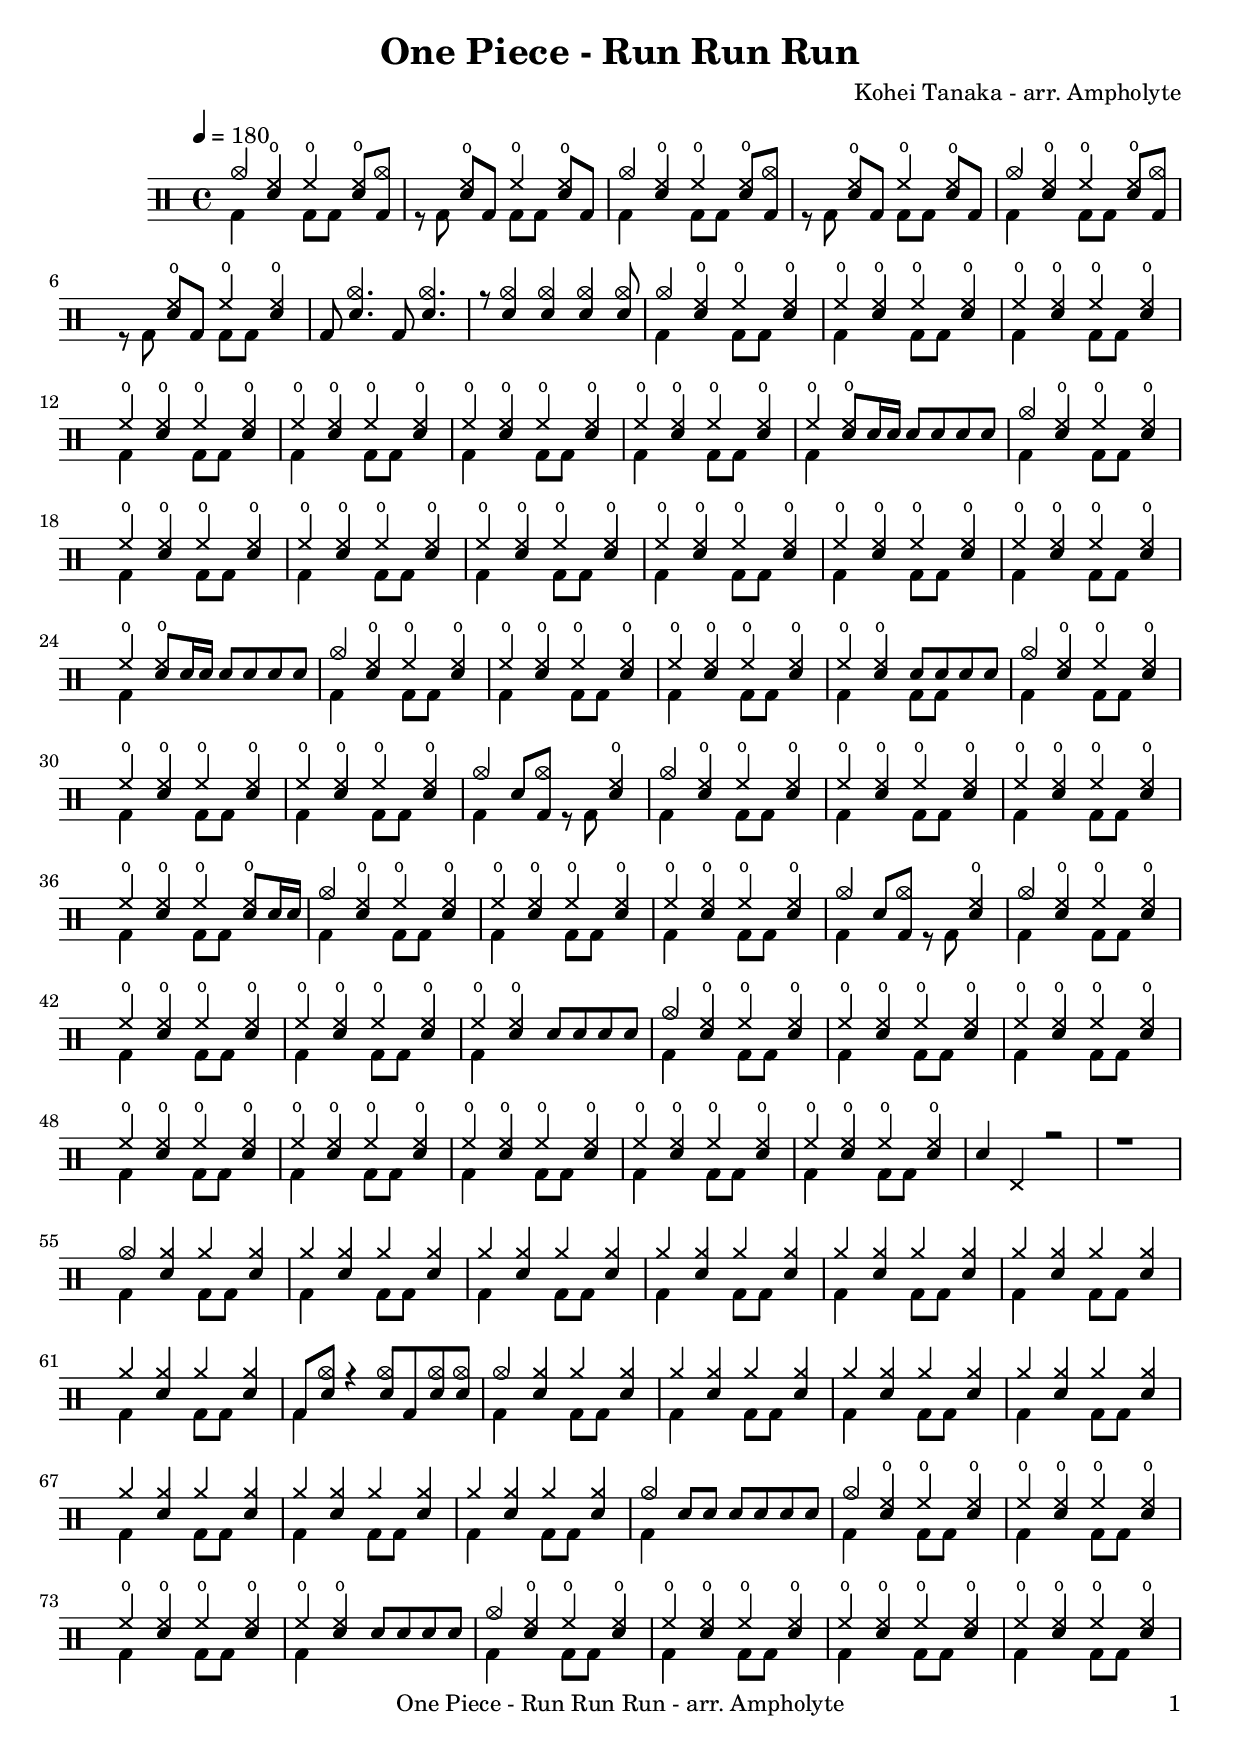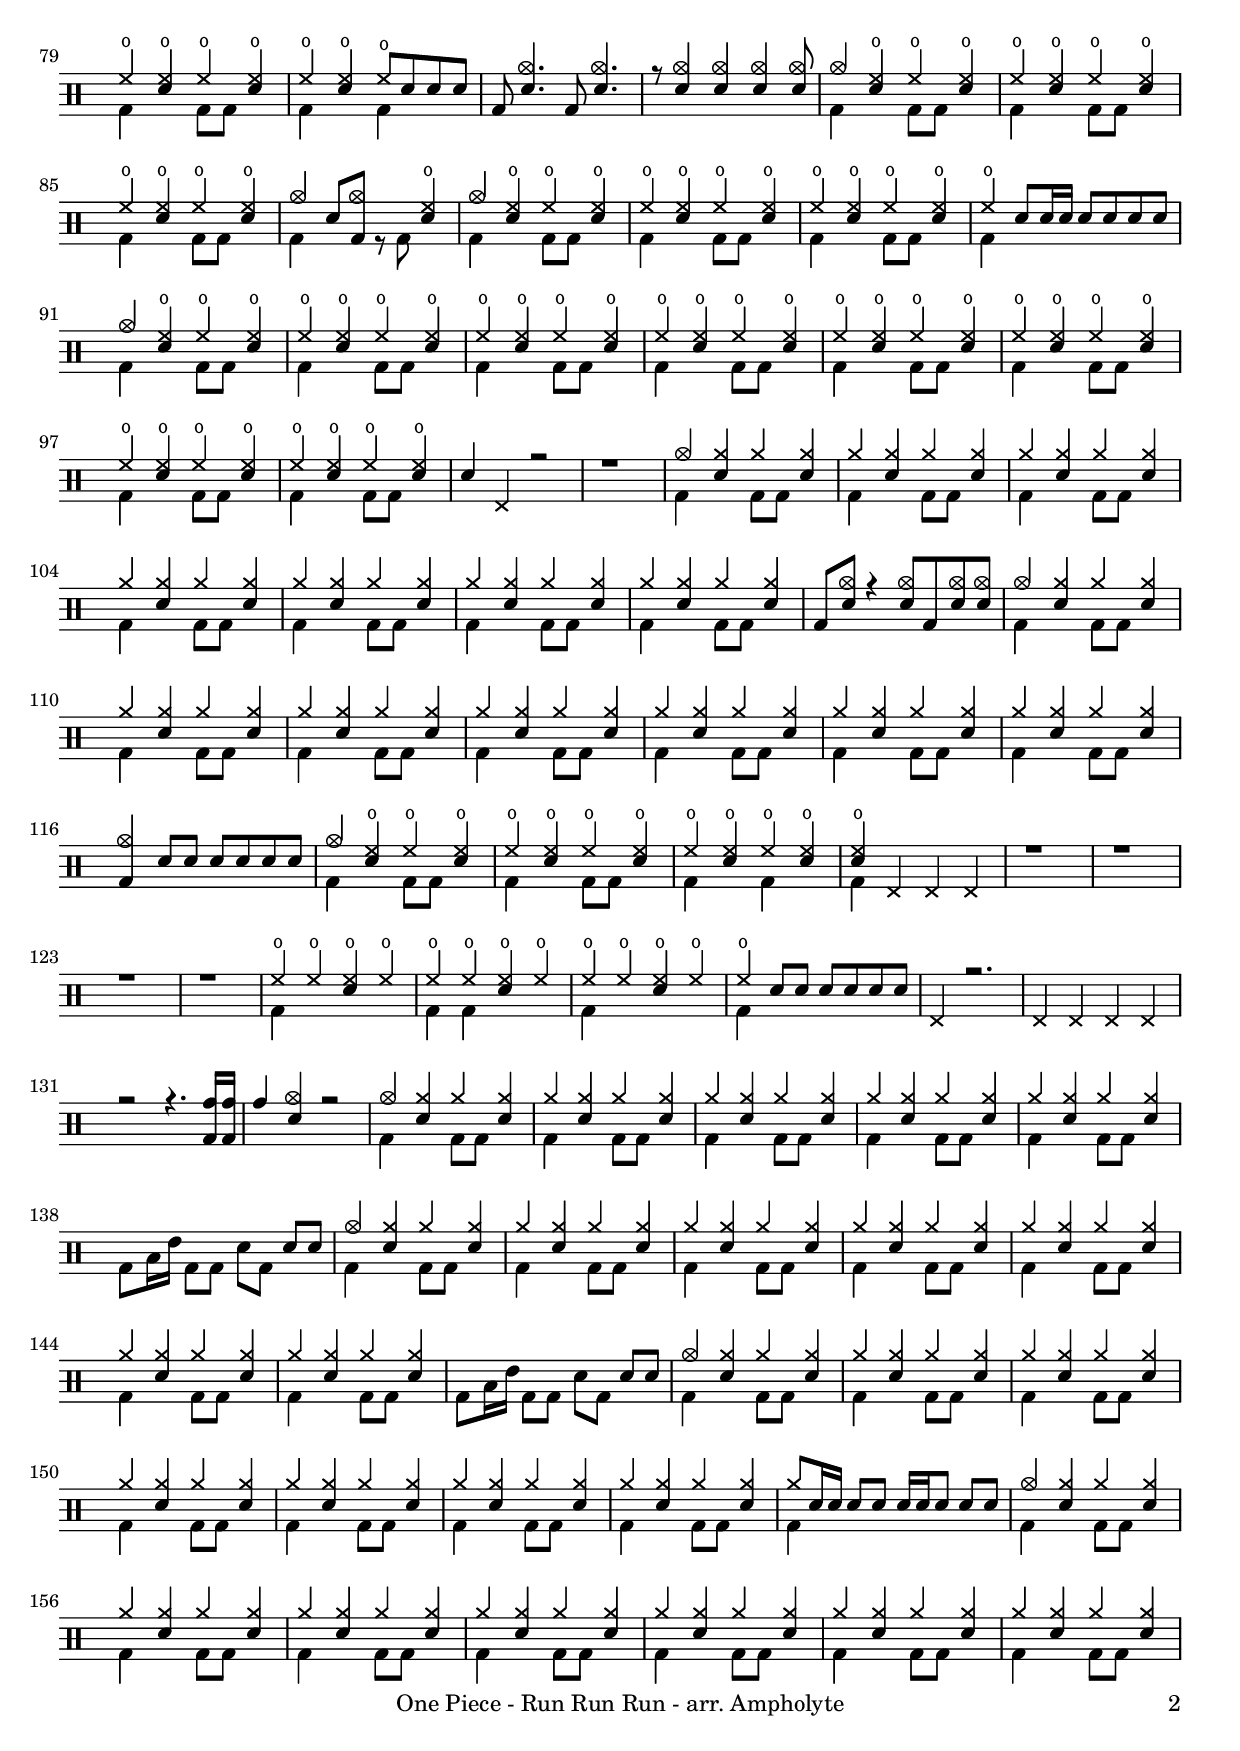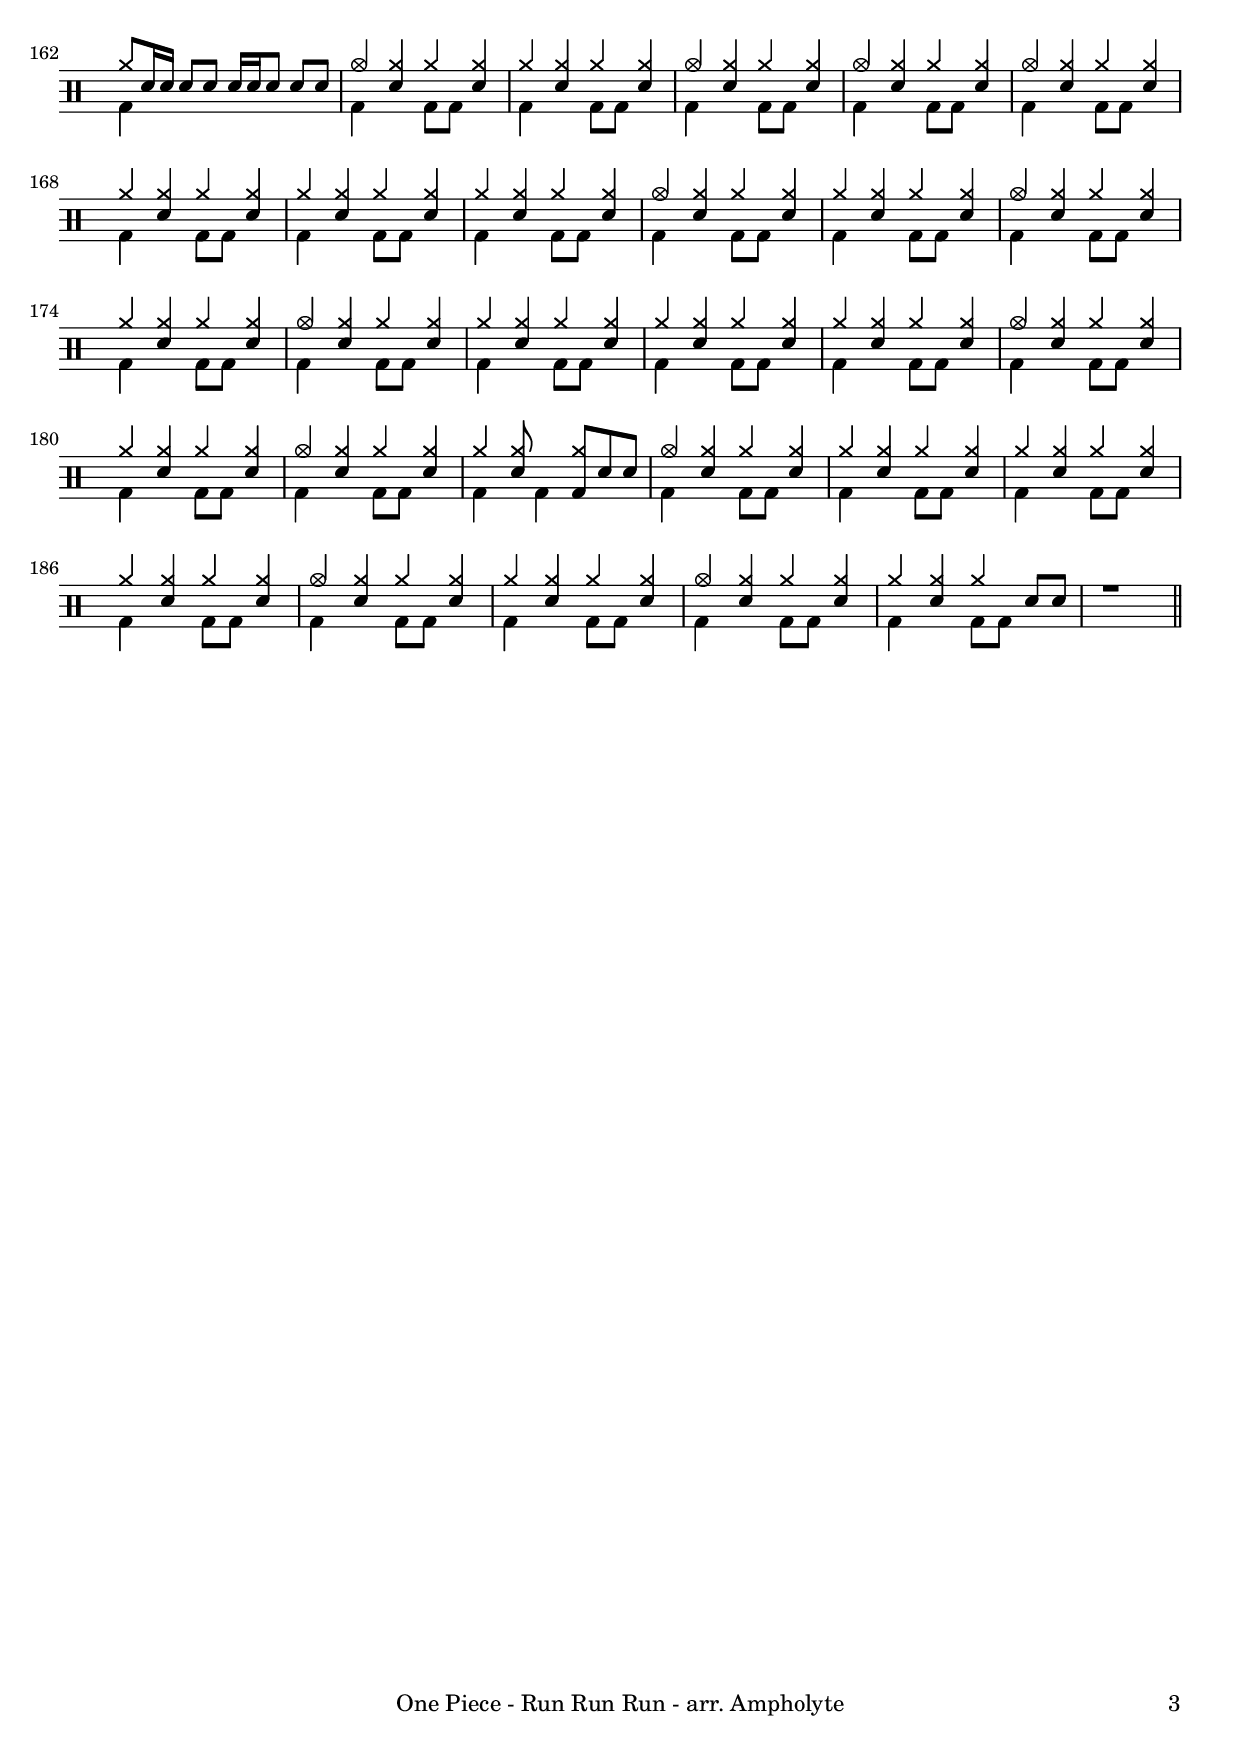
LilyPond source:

\version "2.12.3"

%{
  frappe baguette : ss
  grosse caisse : bd
  caisse claire : sn
  tom aigu : tomh
  tom medium : tommh
  tom basse : toml
  charleston : hh
  charleston ouvert : hho
  charleston mi-ouvert : hhho
  charleston ferme : hh
  pedale charleston : hhp
  crach :  cymc
  ride : cymcb

  %}

  \header {
    title = "One Piece - Run Run Run"
    composer = "Kohei Tanaka - arr. Ampholyte"

  }

  \paper {
    print-page-number = ##t
    print-first-page-number = ##t
    oddHeaderMarkup = \markup \null
    evenHeaderMarkup = \markup \null
    oddFooterMarkup = \markup {
      \fill-line {
        \on-the-fly \print-page-number-check-first
        \fromproperty #'header:"One Piece - Run Run Run - arr. Ampholyte"
        \fromproperty #'page:page-number-string
      }
    }
    evenFooterMarkup = \oddFooterMarkup

    % Pour reduire sur une seule page

    % system-system-spacing = #'((basic-distance . 0.1) (padding . 0))
    % ragged-last-bottom = ##f
    % ragged-bottom = ##f
  }

  \score {

    \new DrumStaff 
    << 
      \new DrumVoice = "1" { s1 *1 } % voix du haut (une mesure)
      \new DrumVoice = "2" { s1 *1 } % voix du bas (une mesure)
      \drummode 
      { 
        % #(override-auto-beam-setting '(end * * 4 4) 3 4) 
        % #(override-auto-beam-setting '(end * * 4 4) 1 4)
        % Les deux lignes precedentes permettent de
        % grouper les croches par deux au lieu de
        % quatre dans la configuration par defaut.

        << 
          \tempo 4 = 180 
          {

            cymc4 <hho sn> hho <hho sn>8 <cymc bd>
            s4 <sn hho>8 bd hho4 <hho sn>8 bd
            cymc4 <hho sn> hho <hho sn>8 <cymc bd>
            s4 <sn hho>8 bd hho4 <hho sn>8 bd
            cymc4 <hho sn> hho <hho sn>8 <cymc bd>
            s4 <sn hho>8 bd hho4 <hho sn>

            % Mesure 7
            bd8 <cymc sn>4. bd8 <cymc sn>4.
            r8 <cymc sn>4 <cymc sn> <cymc sn> <cymc sn>8

            \repeat unfold 2 {
              cymc4 <hho sn> hho <hho sn>

              \repeat unfold 6 {
                hho4 <hho sn> hho <hho sn>
              }

              hho4 <hho sn>8 sn16 sn16 sn8 sn8 sn8 sn8
            }

            % Mesure 25
            cymc4 <hho sn> hho <hho sn>
            hho4 <hho sn> hho <hho sn>
            hho4 <hho sn> hho <hho sn>
            hho4 <sn hho> sn8 sn sn sn
            cymc4 <hho sn> hho <hho sn>
            hho4 <hho sn> hho <hho sn>
            hho4 <hho sn> hho <hho sn>
            cymc4 sn8 <cymc bd> s4 <hho sn>4

            % Mesure 33
            cymc4 <hho sn> hho <hho sn>
            hho4 <hho sn> hho <hho sn>
            hho4 <hho sn> hho <hho sn>
            hho4 <hho sn> hho <hho sn>8 sn16 sn
            cymc4 <hho sn> hho <hho sn>
            hho4 <hho sn> hho <hho sn>
            hho4 <hho sn> hho <hho sn>
            <cymc>4 sn8 <cymc bd> s4 <hho sn>
            cymc4 <hho sn> hho <hho sn>
            hho4 <hho sn> hho <hho sn>
            hho4 <hho sn> hho <hho sn>
            hho4 <hho sn> sn8 sn sn sn
            cymc4 <hho sn> hho <hho sn>
            hho4 <hho sn> hho <hho sn>
            hho4 <hho sn> hho <hho sn>
            hho4 <hho sn> hho <hho sn>
            hho4 <hho sn> hho <hho sn>
            hho4 <hho sn> hho <hho sn>
            hho4 <hho sn> hho <hho sn>
            hho4 <hho sn> hho <hho sn>
            sn4 hhp r2
            r1

            % Mesure 55
            cymc4 <cymr sn> cymr <cymr sn> 
            cymr4 <cymr sn> cymr <cymr sn> 
            cymr4 <cymr sn> cymr <cymr sn> 
            cymr4 <cymr sn> cymr <cymr sn> 
            cymr4 <cymr sn> cymr <cymr sn> 
            cymr4 <cymr sn> cymr <cymr sn> 
            cymr4 <cymr sn> cymr <cymr sn>
            bd8 <cymc sn> r4 <cymc sn>8 bd <cymc sn> <cymc sn>
            cymc4 <cymr sn> cymr <cymr sn> 
            cymr4 <cymr sn> cymr <cymr sn> 
            cymr4 <cymr sn> cymr <cymr sn> 
            cymr4 <cymr sn> cymr <cymr sn> 
            cymr4 <cymr sn> cymr <cymr sn> 
            cymr4 <cymr sn> cymr <cymr sn> 
            cymr4 <cymr sn> cymr <cymr sn> 
            cymc4 sn8 sn sn sn sn sn

            % Mesure 71
            cymc4 <hho sn> hho <hho sn>
            hho4 <hho sn> hho <hho sn>
            hho4 <hho sn> hho <hho sn>
            hho4 <hho sn> sn8 sn sn sn

            % Mesure 75
            cymc4 <hho sn> hho <hho sn>
            hho4 <hho sn> hho <hho sn>
            hho4 <hho sn> hho <hho sn>
            hho4 <hho sn> hho <hho sn>
            hho4 <hho sn> hho <hho sn>
            hho4 <hho sn> hho8 sn sn sn
            bd8 <cymc sn>4. bd8 <cymc sn>4.
            r8 <cymc sn>4 <cymc sn> <cymc sn> <cymc sn>8

            % Mesure 83
            cymc4 <sn hho> hho <sn hho>
            hho4 <sn hho> hho <sn hho>
            hho4 <sn hho> hho <sn hho>
            cymc4 sn8 <cymc bd> s4 <sn hho>
            cymc4 <sn hho> hho <sn hho>
            hho4 <sn hho> hho <sn hho>
            hho4 <sn hho> hho <sn hho>
            <hho> sn8 sn16 sn sn8 sn sn sn
            cymc4 <sn hho> hho <sn hho>
            hho4 <sn hho> hho <sn hho>
            hho4 <sn hho> hho <sn hho>
            hho4 <sn hho> hho <sn hho>
            hho4 <sn hho> hho <sn hho>
            hho4 <sn hho> hho <sn hho>
            hho4 <sn hho> hho <sn hho>
            hho4 <sn hho> hho <sn hho>
            sn4 hhp r2
            r1

            % Mesure 101
            cymc4 <cymr sn> cymr <cymr sn> 
            cymr4 <cymr sn> cymr <cymr sn> 
            cymr4 <cymr sn> cymr <cymr sn> 
            cymr4 <cymr sn> cymr <cymr sn> 
            cymr4 <cymr sn> cymr <cymr sn> 
            cymr4 <cymr sn> cymr <cymr sn> 
            cymr4 <cymr sn> cymr <cymr sn> 
            bd8 <cymc sn> r4 <cymc sn>8 bd <cymc sn> <cymc sn>
            cymc4 <cymr sn> cymr <cymr sn> 
            cymr4 <cymr sn> cymr <cymr sn> 
            cymr4 <cymr sn> cymr <cymr sn> 
            cymr4 <cymr sn> cymr <cymr sn> 
            cymr4 <cymr sn> cymr <cymr sn> 
            cymr4 <cymr sn> cymr <cymr sn> 
            cymr4 <cymr sn> cymr <cymr sn> 
            <cymc bd>4 sn8 sn sn sn sn sn

            % Mesure 117
            cymc4 <sn hho> hho <sn hho>
            hho4 <sn hho> hho <sn hho>
            hho4 <sn hho> hho <sn hho>
            <sn hho>4 hhp hhp hhp
            r1 r1 r1 r1
            hho4 hho <hho sn> hho
            hho4 hho <hho sn> hho
            hho4 hho <hho sn> hho
            hho4 sn8 sn sn sn sn sn
            hhp4 r2.
            hhp4 hhp hhp hhp
            r2 r4. <tomh bd>16 <tomh bd>
            tomh4 <cymc sn> r2

            % Mesure 133
            cymc4 <cymr sn> cymr <cymr sn>
            cymr4 <cymr sn> cymr <cymr sn>
            cymr4 <cymr sn> cymr <cymr sn>
            cymr4 <cymr sn> cymr <cymr sn>
            cymr4 <cymr sn> cymr <cymr sn>
            s2. sn8 sn
            cymc4 <cymr sn> cymr <cymr sn>
            cymr4 <cymr sn> cymr <cymr sn>
            cymr4 <cymr sn> cymr <cymr sn>
            cymr4 <cymr sn> cymr <cymr sn>
            cymr4 <cymr sn> cymr <cymr sn>
            cymr4 <cymr sn> cymr <cymr sn>
            cymr4 <cymr sn> cymr <cymr sn>
            s2. sn8 sn

            % Mesure 147 
            cymc4 <cymr sn> cymr <cymr sn>
            cymr4 <cymr sn> cymr <cymr sn>
            cymr4 <cymr sn> cymr <cymr sn>
            cymr4 <cymr sn> cymr <cymr sn>
            cymr4 <cymr sn> cymr <cymr sn>
            cymr4 <cymr sn> cymr <cymr sn>
            cymr4 <cymr sn> cymr <cymr sn>
            cymr8[ sn16 sn] sn8 sn sn16[ sn sn8] sn8 sn
            cymc4 <cymr sn> cymr <cymr sn>
            cymr4 <cymr sn> cymr <cymr sn>
            cymr4 <cymr sn> cymr <cymr sn>
            cymr4 <cymr sn> cymr <cymr sn>
            cymr4 <cymr sn> cymr <cymr sn>
            cymr4 <cymr sn> cymr <cymr sn>
            cymr4 <cymr sn> cymr <cymr sn>
            cymr8[ sn16 sn] sn8 sn sn16[ sn sn8] sn8 sn        
            
            % Mesure 163
            cymc4 <cymr sn> cymr <cymr sn>
            cymr4 <cymr sn> cymr <cymr sn>
            cymc4 <cymr sn> cymr <cymr sn>
            cymc4 <cymr sn> cymr <cymr sn>
            cymc4 <cymr sn> cymr <cymr sn>
            cymr4 <cymr sn> cymr <cymr sn>
            cymr4 <cymr sn> cymr <cymr sn>
            cymr4 <cymr sn> cymr <cymr sn>
            cymc4 <cymr sn> cymr <cymr sn>
            cymr4 <cymr sn> cymr <cymr sn>
            cymc4 <cymr sn> cymr <cymr sn>
            cymr4 <cymr sn> cymr <cymr sn>
            cymc4 <cymr sn> cymr <cymr sn>
            cymr4 <cymr sn> cymr <cymr sn>
            cymr4 <cymr sn> cymr <cymr sn>
            cymr4 <cymr sn> cymr <cymr sn>
            cymc4 <cymr sn> cymr <cymr sn>
            cymr4 <cymr sn> cymr <cymr sn>
            cymc4 <cymr sn> cymr <cymr sn>

            
            % Mesure 182
            cymr4 <cymr sn>8 s4 <cymr bd>8 sn8 sn
            cymc4 <cymr sn> cymr <cymr sn>
            cymr4 <cymr sn> cymr <cymr sn>
            cymr4 <cymr sn> cymr <cymr sn>
            cymr4 <cymr sn> cymr <cymr sn>
            cymc4 <cymr sn> cymr <cymr sn>
            cymr4 <cymr sn> cymr <cymr sn>
            cymc4 <cymr sn> cymr <cymr sn>
            cymr4 <cymr sn> cymr sn8 sn8
            r1

            \bar "||"
          } 
          \\ 
          { 
            bd4 s bd8 bd8 s4
            r8 bd8 s4 bd8 bd8 s4
            bd4 s bd8 bd8 s4
            r8 bd s4 bd8 bd s4
            bd4 s bd8 bd8 s4
            r8 bd s4 bd8 bd s4

            % Mesure 7
            s1
            s1
            \repeat unfold 2 {
              \repeat unfold 7 {
                bd4 s4 bd8 bd8 s4
              }
              bd4 s2.
            }

            % Mesure 25
            \repeat unfold 2 {
              \repeat unfold 3 {
                bd4 s bd8 bd8 s4
              }
            }
            bd4 s bd8 bd8 s4  
            bd4 s4 r8 bd s4

            % Mesure 33
            \repeat unfold 7 {
              bd4 s bd8 bd8 s4
            }
            bd4 s r8 bd s4

            \repeat unfold 3 {
              bd4 s bd8 bd8 s4
            }
            bd4 s2.

            \repeat unfold 8 {
              bd4 s bd8 bd s4
            }
            s1
            s1

            % Mesure 55
            \repeat unfold 2 {
              \repeat unfold 7 {
                bd4 s bd8 bd s4
              }

              bd4 s2.
            }

            % Mesure 71
            \repeat unfold 3 {
              bd4 s bd8 bd s4
            }
            bd4 s2.

            % Mesure 75
            \repeat unfold 5 {
              bd4 s bd8 bd s4
            }

            bd4 s bd s

            s1
            s1

            % Mesure 83
            \repeat unfold 3 {
              bd4 s4 bd8 bd8 s4
            }

            bd4 s4 r8 bd s4

            \repeat unfold 3 {
              bd4 s4 bd8 bd8 s4
            }

            bd4 s2.

            \repeat unfold 8 {
              bd4 s4 bd8 bd8 s4
            }

            s1
            s1

            % Mesure 101
            \repeat unfold 2 {
              \repeat unfold 7 {
                bd4 s4 bd8 bd8 s4
              }

              s1
            }

            % Mesure 117
            bd4 s bd8 bd s4
            bd4 s bd8 bd s4
            bd4 s bd s4
            bd4 s2.
            s1 s1 s1 s1
            bd4 s2.
            bd4 bd s2
            bd4 s2.
            bd4 s2.
            s1
            s1
            s1
            s1

            % Mesure 133
            \repeat unfold 5 {
              bd4 s bd8 bd8 s4
            }

            bd8 toml16 tommh16 bd8 bd sn bd s4

            \repeat unfold 7 {
              bd4 s bd8 bd8 s4
            }

            bd8 toml16 tommh16 bd8 bd sn bd s4

            % Mesure 147
            \repeat unfold 2 {
              \repeat unfold 7 {
                bd4 s bd8 bd8 s4
              }

              bd4 s2.
            }

            % Mesure 163
            \repeat unfold 19 {
              bd4 s bd8 bd8 s4
            }

            % Mesure 182
            bd4 s8 bd4 s8 s4
            \repeat unfold 8 {
              bd4 s bd8 bd8 s4
            }


          } 

        >>

      } 
    >>

  }
